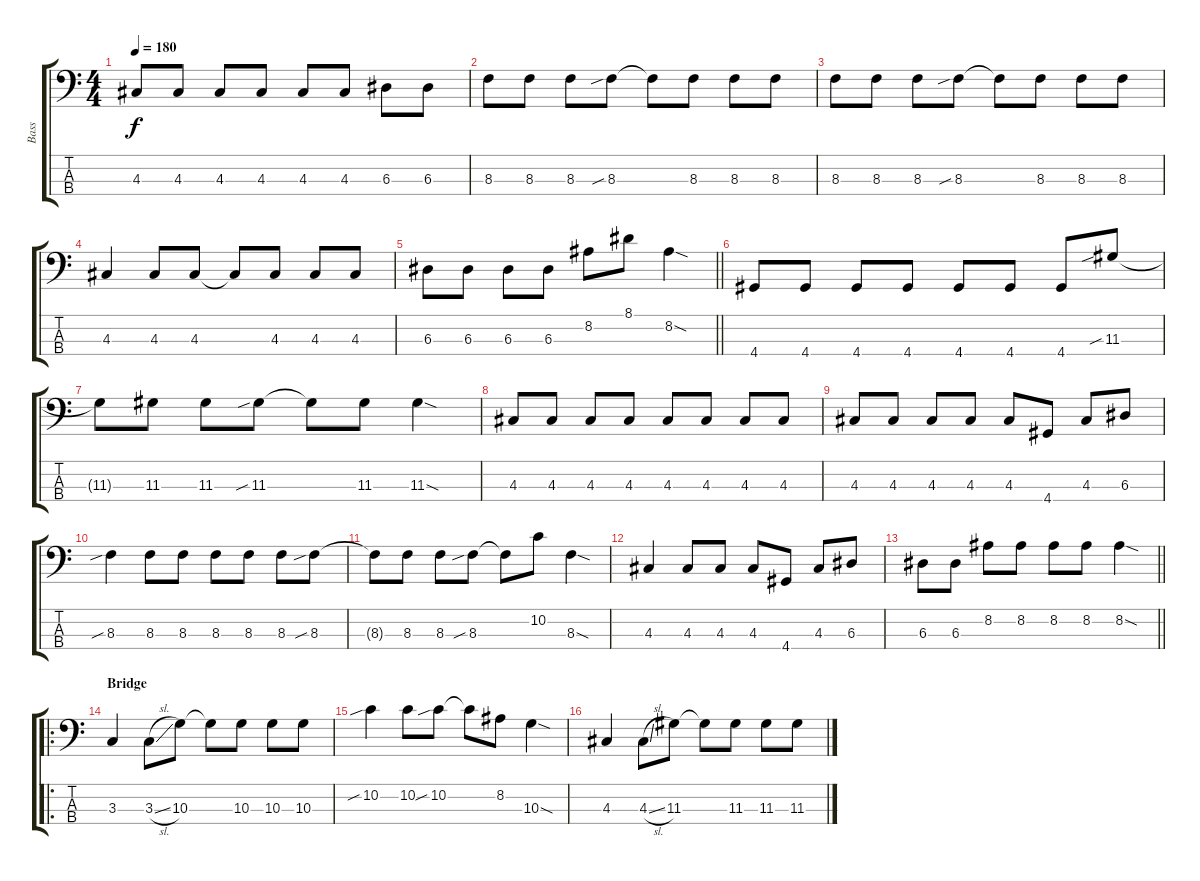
\track ("Bass" "Bass") {instrument electricbassfinger}
\staff {score tabs}
\tuning (G2 D2 A1 E1) {hide}
\ts (4 4)
\tempo 180
\clef f4
\ks c
4.3.8{dy f} 4.3.8 4.3.8 4.3.8 4.3.8 4.3.8 6.3.8 6.3.8 |
8.3.8 8.3.8 8.3.8 8.3{sib}.8 8.3{t}.8 8.3.8 8.3.8 8.3.8 |
8.3.8 8.3.8 8.3.8 8.3{sib}.8 8.3{t}.8 8.3.8 8.3.8 8.3.8 |
4.3.4 4.3.8 4.3.8 4.3{t}.8 4.3.8 4.3.8 4.3.8 |
\barLineRight lightlight
6.3.8 6.3.8 6.3.8 6.3.8 8.2.8 8.1.8 8.2{sod}.4 |
4.4.8 4.4.8 4.4.8 4.4.8 4.4.8 4.4.8 4.4.8 11.3{sib}.8 |
11.3{t}.8 11.3.8 11.3.8 11.3{sib}.8 11.3{t}.8 11.3.8 11.3{sod}.4 |
4.3.8 4.3.8 4.3.8 4.3.8 4.3.8 4.3.8 4.3.8 4.3.8 |
4.3.8 4.3.8 4.3.8 4.3.8 4.3.8 4.4.8 4.3.8 6.3.8 |
8.3{sib}.4 8.3.8 8.3.8 8.3.8 8.3.8 8.3.8 8.3{sib}.8 |
8.3{t}.8 8.3.8 8.3.8 8.3{sib}.8 8.3{t}.8 10.2.8 8.3{sod}.4 |
4.3.4 4.3.8 4.3.8 4.3.8 4.4.8 4.3.8 6.3.8 |
\barLineRight lightlight
6.3.8 6.3.8 8.2.8 8.2.8 8.2.8 8.2.8 8.2{sod}.4 |
\ro
\section ("" "Bridge")
3.3.4 3.3{sl}.8 10.3.8 10.3{t}.8 10.3.8 10.3.8 10.3.8 |
10.2{sib}.4 10.2.8 10.2{sib}.8 10.2{t}.8 8.2.8 10.3{sod}.4 |
4.3.4 4.3{sl}.8 11.3.8 11.3{t}.8 11.3.8 11.3.8 11.3.8
